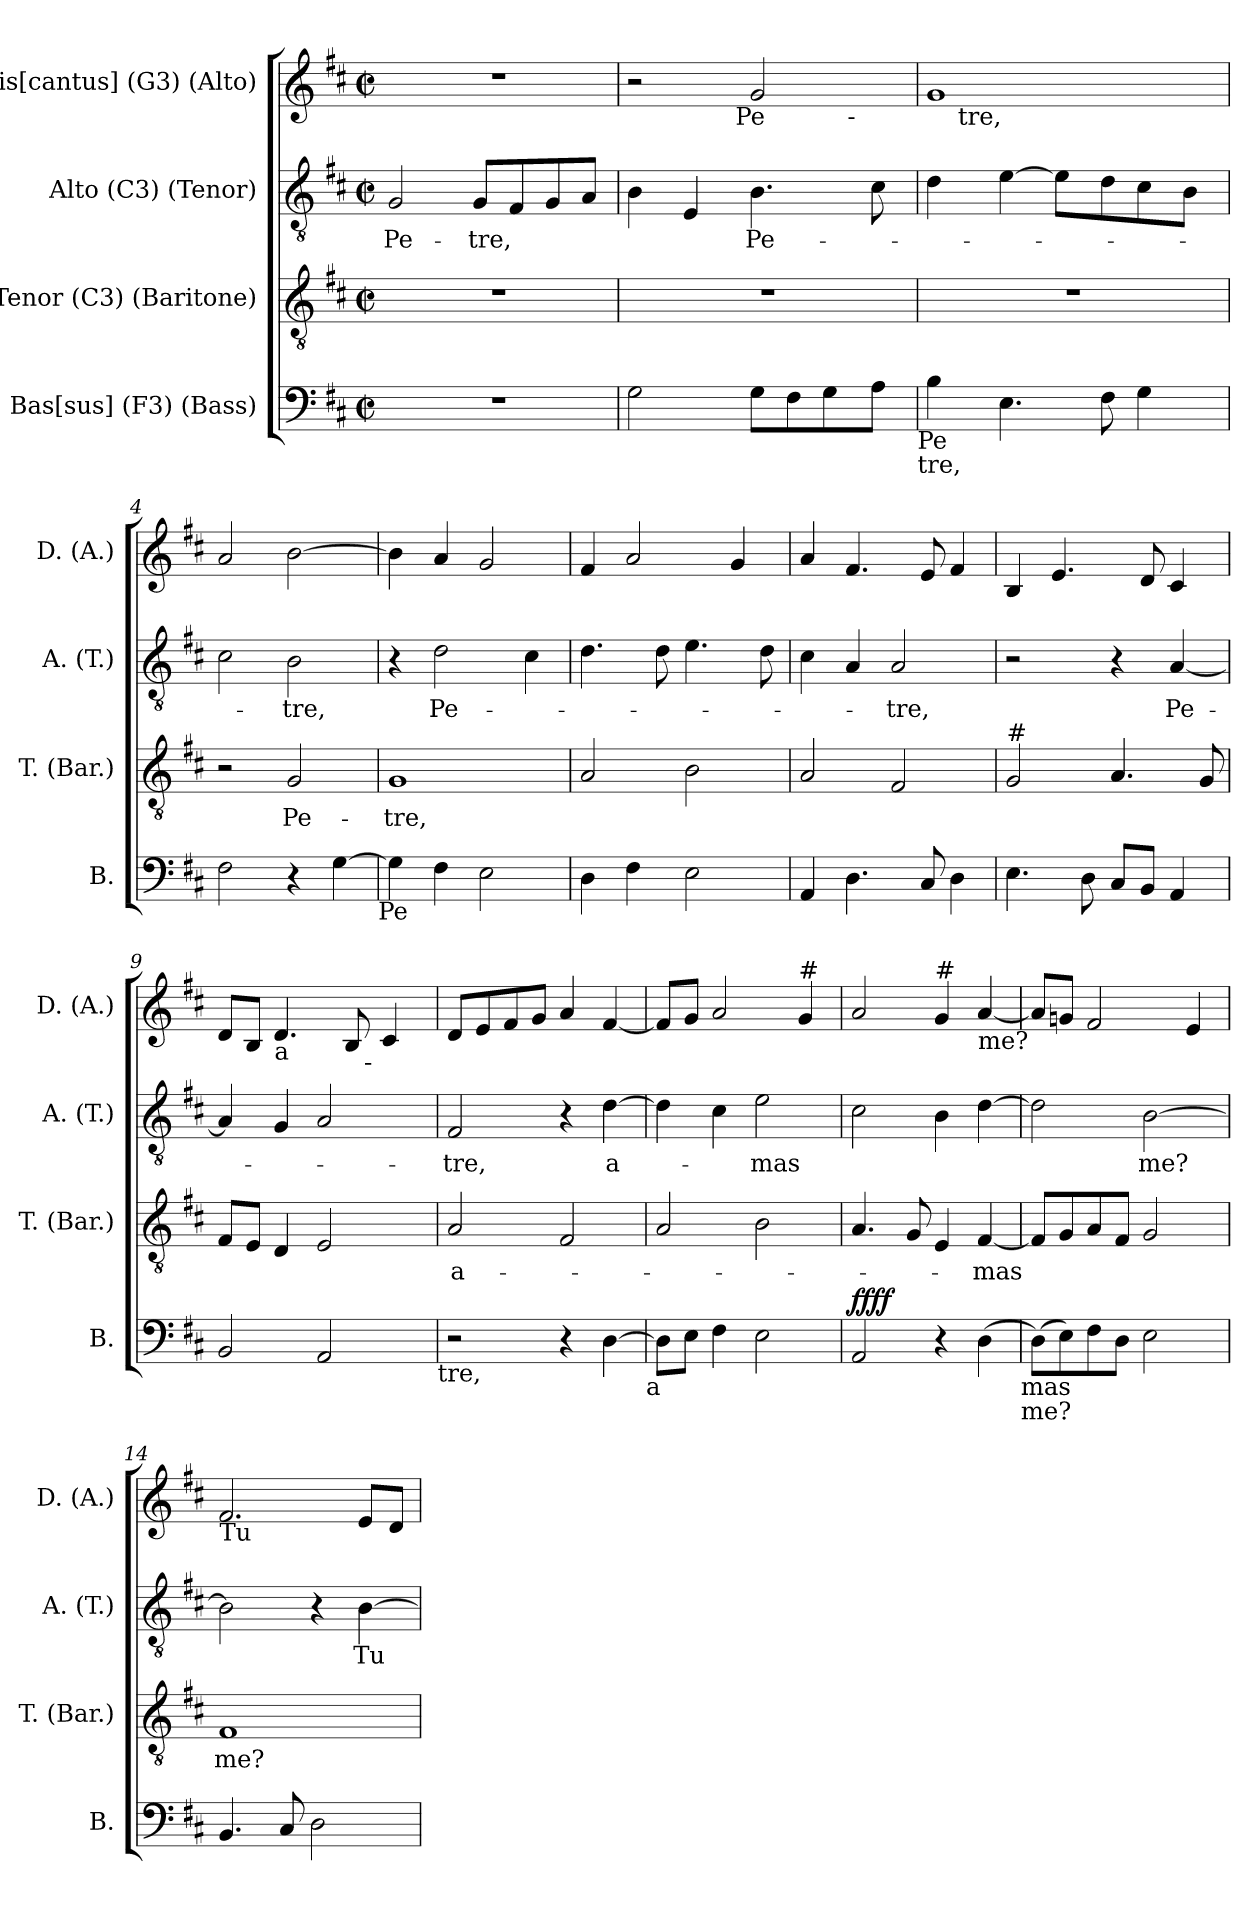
**kern	**dynam	**kern	**text	**kern	**text	**kern
*part4	*part4	*part3	*part3	*part2	*part2	*part1
*staff4	*staff4	*staff3	*staff3	*staff2	*staff2	*staff1
*I"Bas[sus] (F3) (Bass)	*	*I"Tenor (C3) (Baritone)	*	*I"Alto (C3) (Tenor)	*	*I"Dis[cantus] (G3) (Alto)
*I'B.	*	*I'T. (Bar.)	*	*I'A. (T.)	*	*I'D. (A.)
*clefF4	*	*clefGv2	*	*clefGv2	*	*clefG2
*k[f#c#]	*	*k[f#c#]	*	*k[f#c#]	*	*k[f#c#]
*D:	*	*D:	*	*D:	*	*D:
*M2/2	*	*M2/2	*	*M2/2	*	*M2/2
*met(c|)	*	*met(c|)	*	*met(c|)	*	*met(c|)
=1	=1	=1	=1	=1	=1	=1
!	!	!	!	!	!LO:LY:b	!
1r	.	1r	.	2G/	Pe-	1r
!	!	!	!	!	!LO:LY:b	!
.	.	.	.	8G/L	-tre,	.
.	.	.	.	8F#/	.	.
.	.	.	.	8G/	.	.
.	.	.	.	8A/J	.	.
=2	=2	=2	=2	=2	=2	=2
*	*	*	*	*	*	*^
*	*	*	*	*	*	*	*^
2G\	.	1r	.	4B\	.	2r	4...ryy	2ryy
.	.	.	.	4E/	.	.	.	.
!	!	!	!	!	!	!	!LO:TX:b:t=Pe	!
.	.	.	.	.	.	.	2ryy	.
!	!	!	!	!	!LO:LY:b	!	!	!
8G\L	.	.	.	4.B\	Pe-	2g/	.	4ryy
8F#\	.	.	.	.	.	.	.	.
8G\	.	.	.	.	.	.	.	16ryy
!	!	!	!	!	!	!	!	!LO:TX:b:t=-
.	.	.	.	.	.	.	.	8.ryy
8A\J	.	.	.	8c#\	.	.	.	.
.	.	.	.	.	.	.	32ryy	.
!LO:TX:b:t=Pe	!	!	!	!	!	!	!	!
!LO:TX:b:t=tre,	!	!	!	!	!	!	!	!
*	*	*	*	*	*	*	*v	*v
=3	=3	=3	=3	=3	=3	=3	=3
4B\	.	1r	.	4d\	.	1g	16.ryy
!	!	!	!	!	!	!	!LO:TX:b:t=tre,
.	.	.	.	.	.	.	2ryy
4.E\	.	.	.	[>4e\	.	.	.
.	.	.	.	8e\L]	.	.	.
.	.	.	.	.	.	.	4ryy
8F#\	.	.	.	8d\	.	.	.
4G\	.	.	.	8c#\	.	.	.
.	.	.	.	.	.	.	8ryy
.	.	.	.	8B\J	.	.	.
.	.	.	.	.	.	.	32ryy
*	*	*	*	*	*	*v	*v
=4	=4	=4	=4	=4	=4	=4
2F#\	.	2r	.	2c#\	.	2a/
!	!	!	!LO:LY:b	!	!LO:LY:b	!
4r	.	2G/	Pe-	2B\	-tre,	[>2b\
[>4G\	.	.	.	.	.	.
!LO:TX:b:t=Pe	!	!	!	!	!	!
=5	=5	=5	=5	=5	=5	=5
!	!	!	!LO:LY:b	!	!	!
4G\]	.	1G	-tre,	4r	.	4b\]
!	!	!	!	!	!LO:LY:b	!
4F#\	.	.	.	2d\	Pe-	4a/
2E\	.	.	.	.	.	2g/
.	.	.	.	4c#\	.	.
=6	=6	=6	=6	=6	=6	=6
4D\	.	2A/	.	4.d\	.	4f#/
4F#\	.	.	.	.	.	2a/
.	.	.	.	8d\	.	.
2E\	.	2B\	.	4.e\	.	.
.	.	.	.	.	.	4g/
.	.	.	.	8d\	.	.
=7	=7	=7	=7	=7	=7	=7
4AA/	.	2A/	.	4c#\	.	4a/
4.D\	.	.	.	4A/	.	4.f#/
!	!	!	!	!	!LO:LY:b	!
.	.	2F#/	.	2A/	-tre,	.
8C#/	.	.	.	.	.	8e/
4D\	.	.	.	.	.	4f#/
!!LO:LB:g=z
=8	=8	=8	=8	=8	=8	=8
!	!	!LO:TX:a:t=#	!	!	!	!
4.E\	.	2G/	.	2r	.	4B/
.	.	.	.	.	.	4.e/
8D\	.	.	.	.	.	.
8C#/L	.	4.A/	.	4r	.	.
8BB/J	.	.	.	.	.	8d/
!	!	!	!	!	!LO:LY:b	!
4AA/	.	.	.	[<4A/	Pe-	4c#/
.	.	8G/	.	.	.	.
=9	=9	=9	=9	=9	=9	=9
*	*	*	*	*	*	*^
2BB/	.	8F#/L	.	4A/]	.	8d/L	2ryy
.	.	8E/J	.	.	.	8B/J	.
!	!	!	!	!	!	!LO:TX:b:t=a	!
.	.	4D/	.	4G/	.	4.d/	.
2AA/	.	2E/	.	2A/	.	.	8.ryy
.	.	.	.	.	.	8B/	.
!	!	!	!	!	!	!	!LO:TX:b:t=-
.	.	.	.	.	.	.	4ryy
.	.	.	.	.	.	4c#/	.
.	.	.	.	.	.	.	16ryy
!LO:TX:b:t=tre,	!	!	!	!	!	!	!
=10	=10	=10	=10	=10	=10	=10	=10
!	!	!	!	!	!	!LO:TX:b:t=mas	!
!	!	!	!LO:LY:b	!	!LO:LY:b	!	!
*	*	*	*	*	*	*v	*v
2r	.	2A/	a-	2F#/	-tre,	8d/L
.	.	.	.	.	.	8e/
.	.	.	.	.	.	8f#/
.	.	.	.	.	.	8g/J
4r	.	2F#/	.	4r	.	4a/
!	!	!	!	!	!LO:LY:b	!
[>4D\	.	.	.	[>4d\	a-	[<4f#/
!LO:TX:b:t=a	!	!	!	!	!	!
=11	=11	=11	=11	=11	=11	=11
8D\L]	.	2A/	.	4d\]	.	8f#/L]
8E\J	.	.	.	.	.	8g/J
4F#\	.	.	.	4c#\	.	2a/
!	!	!	!	!	!LO:LY:b	!
2E\	.	2B\	.	2e\	-mas	.
!	!	!	!	!	!	!LO:TX:a:t=#
.	.	.	.	.	.	4g/
=12	=12	=12	=12	=12	=12	=12
!	!LO:DY:a	!	!	!	!	!
2AA/	ffff	4.A/	.	2c#\	.	2a/
.	.	8G/	.	.	.	.
!	!	!	!	!	!	!LO:TX:a:t=#
4r	.	4E/	.	4B\	.	4g/
!	!	!	!	!	!	!LO:TX:b:t=me?
!	!	!	!LO:LY:b	!	!	!
(>4D\	.	[<4F#/	-mas	[>4d\	.	[<4a/
!LO:TX:b:t=mas	!	!	!	!	!	!
!LO:TX:b:t=me?	!	!	!	!	!	!
=13	=13	=13	=13	=13	=13	=13
(>8D\L)	.	8F#/L]	.	2d\]	.	8a/L]
8E\)	.	8G/	.	.	.	8gn/J
8F#\	.	8A/	.	.	.	2f#/
8D\J	.	8F#/J	.	.	.	.
!	!	!	!	!	!LO:LY:b	!
2E\	.	2G/	.	[>2B\	me?	.
.	.	.	.	.	.	4e/
=14	=14	=14	=14	=14	=14	=14
!	!	!	!	!	!	!LO:TX:b:t=Tu
!	!	!	!LO:LY:b	!	!	!
4.BB/	.	1F#	me?	2B\]	.	2.f#/
8C#/	.	.	.	.	.	.
2D\	.	.	.	4r	.	.
!	!	!	!	!	!LO:LY:b	!
.	.	.	.	[<4B\	Tu	8e/L
.	.	.	.	.	.	8d/J
=	=	=	=	=	=	=
*-	*-	*-	*-	*-	*-	*-
